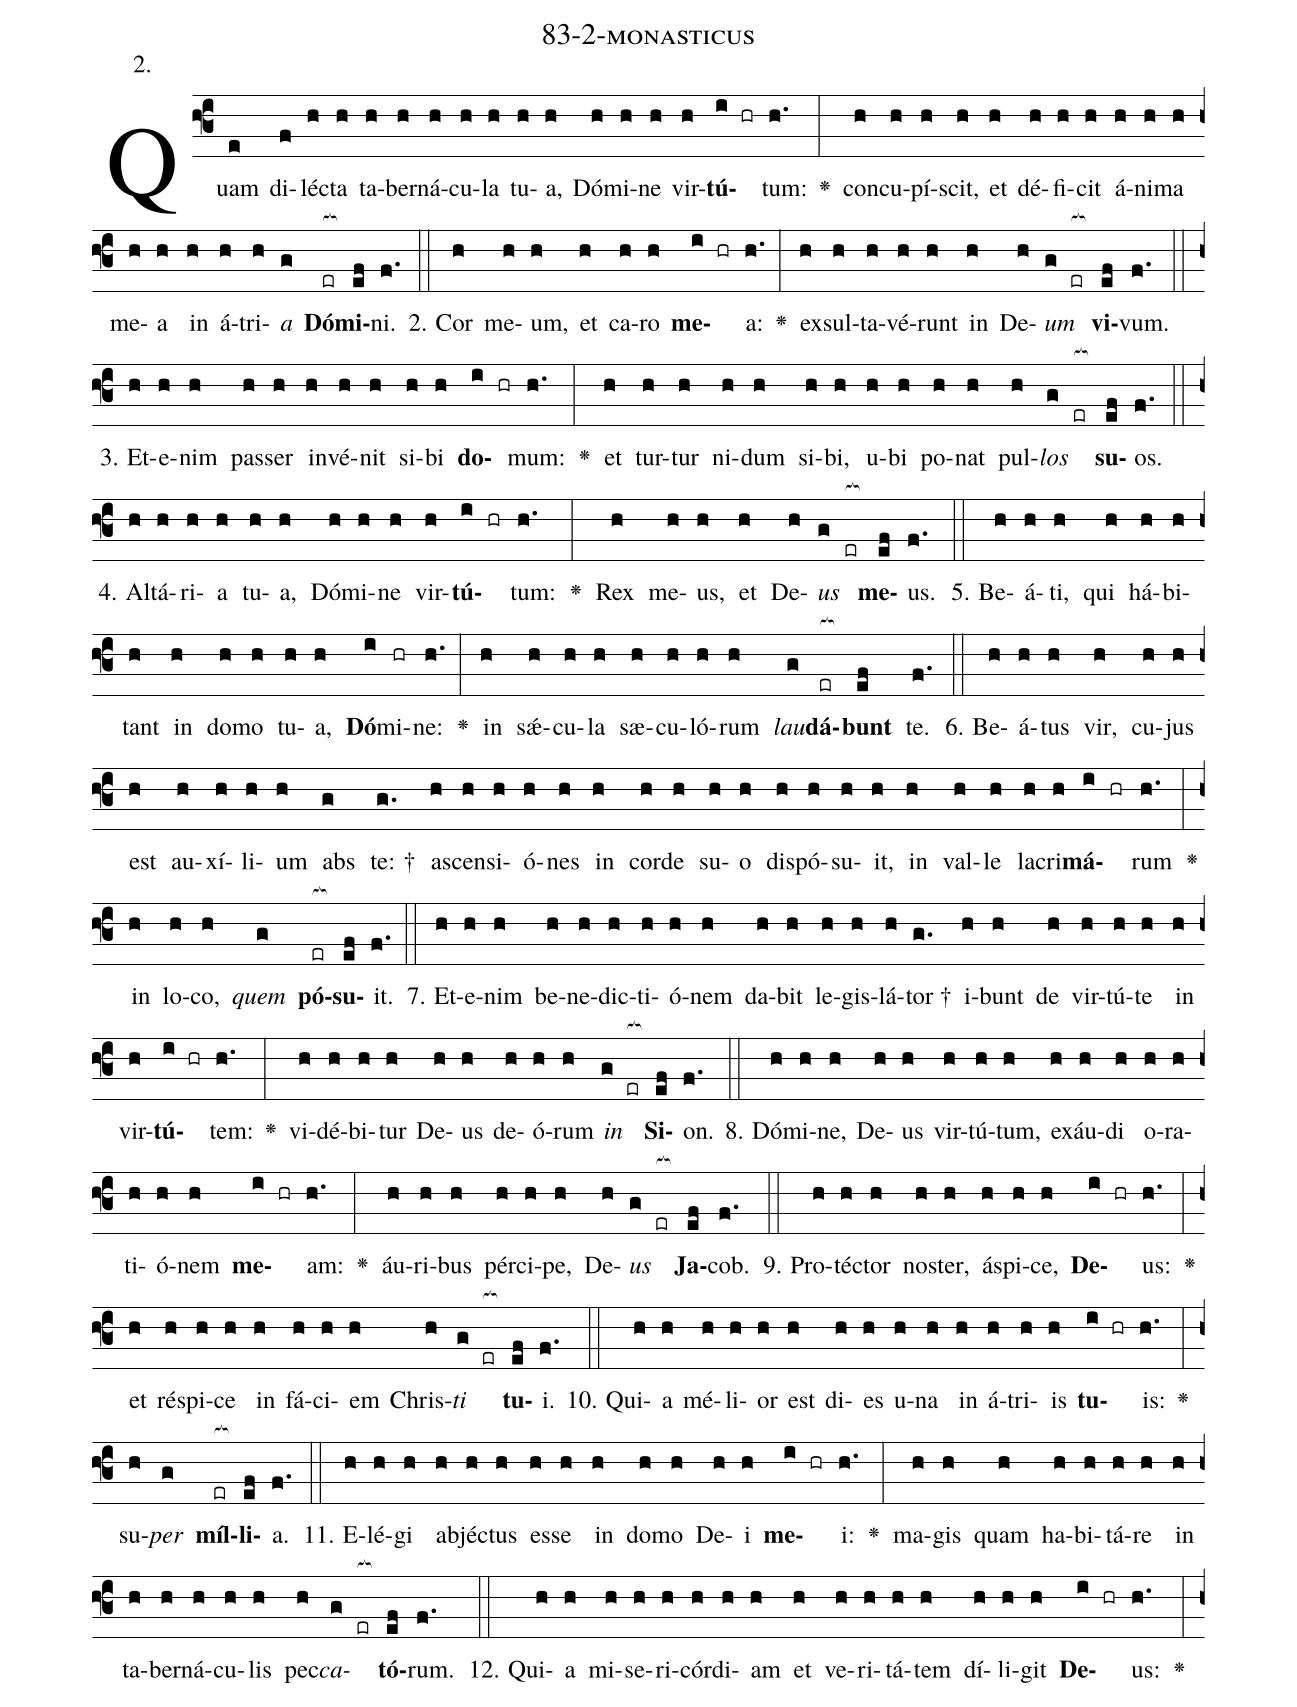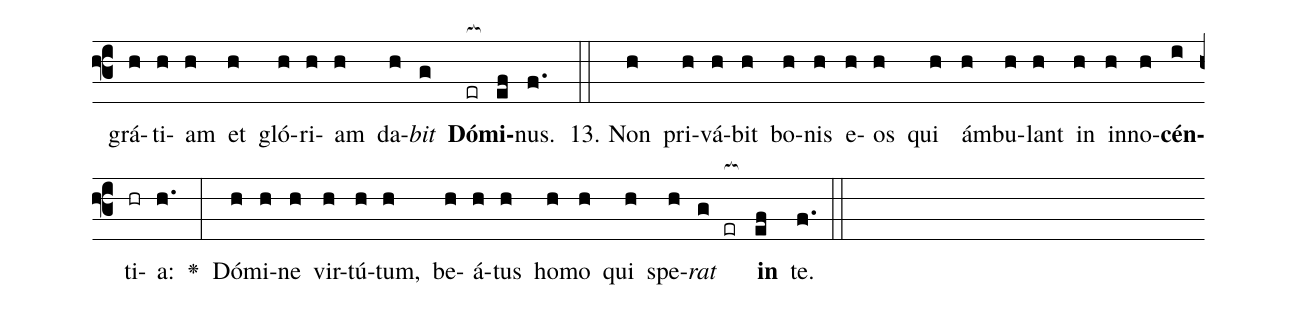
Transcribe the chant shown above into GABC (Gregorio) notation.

name: 83-2-monasticus;
annotation: 2.;
%%
(f3)Quam(e) di(f)léc(h)ta(h) ta(h)ber(h)ná(h)cu(h)la(h) tu(h)a,(h) Dó(h)mi(h)ne(h) vir(h)<b>tú</b>(i hr)tum:(h.) <v>\greheightstar</v>(:) con(h)cu(h)pí(h)scit,(h) et(h) dé(h)fi(h)cit(h) á(h)ni(h)ma(h) me(h)a(h) in(h) á(h)tri(h)<i>a</i>(g) <b>Dó</b>(er[ocb:1{])<b>mi</b>(ef[ocb:0}])ni.(f.) (::)
2. Cor(h) me(h)um,(h) et(h) ca(h)ro(h) <b>me</b>(i hr)a:(h.) <v>\greheightstar</v>(:) ex(h)sul(h)ta(h)vé(h)runt(h) in(h) De(h)<i>um</i>(g er[ocb:1{]) <b>vi</b>(ef[ocb:0}])vum.(f.) (::)
3. Et(h)e(h)nim(h) pas(h)ser(h) in(h)vé(h)nit(h) si(h)bi(h) <b>do</b>(i hr)mum:(h.) <v>\greheightstar</v>(:) et(h) tur(h)tur(h) ni(h)dum(h) si(h)bi,(h) u(h)bi(h) po(h)nat(h) pul(h)<i>los</i>(g er[ocb:1{]) <b>su</b>(ef[ocb:0}])os.(f.) (::)
4. Al(h)tá(h)ri(h)a(h) tu(h)a,(h) Dó(h)mi(h)ne(h) vir(h)<b>tú</b>(i hr)tum:(h.) <v>\greheightstar</v>(:) Rex(h) me(h)us,(h) et(h) De(h)<i>us</i>(g er[ocb:1{]) <b>me</b>(ef[ocb:0}])us.(f.) (::)
5. Be(h)á(h)ti,(h) qui(h) há(h)bi(h)tant(h) in(h) do(h)mo(h) tu(h)a,(h) <b>Dó</b>(i)mi(hr)ne:(h.) <v>\greheightstar</v>(:) in(h) sǽ(h)cu(h)la(h) sæ(h)cu(h)ló(h)rum(h) <i>lau</i>(g)<b>dá</b>(er[ocb:1{])<b>bunt</b>(ef[ocb:0}]) te.(f.) (::)
6. Be(h)á(h)tus(h) vir,(h) cu(h)jus(h) est(h) au(h)xí(h)li(h)um(h) abs(g) te: †(g.) a(h)scen(h)si(h)ó(h)nes(h) in(h) cor(h)de(h) su(h)o(h) dis(h)pó(h)su(h)it,(h) in(h) val(h)le(h) la(h)cri(h)<b>má</b>(i hr)rum(h.) <v>\greheightstar</v>(:) in(h) lo(h)co,(h) <i>quem</i>(g) <b>pó</b>(er[ocb:1{])<b>su</b>(ef[ocb:0}])it.(f.) (::)
7. Et(h)e(h)nim(h) be(h)ne(h)dic(h)ti(h)ó(h)nem(h) da(h)bit(h) le(h)gis(h)lá(h)tor †(g.) i(h)bunt(h) de(h) vir(h)tú(h)te(h) in(h) vir(h)<b>tú</b>(i hr)tem:(h.) <v>\greheightstar</v>(:) vi(h)dé(h)bi(h)tur(h) De(h)us(h) de(h)ó(h)rum(h) <i>in</i>(g er[ocb:1{]) <b>Si</b>(ef[ocb:0}])on.(f.) (::)
8. Dó(h)mi(h)ne,(h) De(h)us(h) vir(h)tú(h)tum,(h) ex(h)áu(h)di(h) o(h)ra(h)ti(h)ó(h)nem(h) <b>me</b>(i hr)am:(h.) <v>\greheightstar</v>(:) áu(h)ri(h)bus(h) pér(h)ci(h)pe,(h) De(h)<i>us</i>(g er[ocb:1{]) <b>Ja</b>(ef[ocb:0}])cob.(f.) (::)
9. Pro(h)téc(h)tor(h) nos(h)ter,(h) á(h)spi(h)ce,(h) <b>De</b>(i hr)us:(h.) <v>\greheightstar</v>(:) et(h) ré(h)spi(h)ce(h) in(h) fá(h)ci(h)em(h) Chris(h)<i>ti</i>(g er[ocb:1{]) <b>tu</b>(ef[ocb:0}])i.(f.) (::)
10. Qui(h)a(h) mé(h)li(h)or(h) est(h) di(h)es(h) u(h)na(h) in(h) á(h)tri(h)is(h) <b>tu</b>(i hr)is:(h.) <v>\greheightstar</v>(:) su(h)<i>per</i>(g) <b>míl</b>(er[ocb:1{])<b>li</b>(ef[ocb:0}])a.(f.) (::)
11. E(h)lé(h)gi(h) ab(h)jéc(h)tus(h) es(h)se(h) in(h) do(h)mo(h) De(h)i(h) <b>me</b>(i hr)i:(h.) <v>\greheightstar</v>(:) ma(h)gis(h) quam(h) ha(h)bi(h)tá(h)re(h) in(h) ta(h)ber(h)ná(h)cu(h)lis(h) pec(h)<i>ca</i>(g er[ocb:1{])<b>tó</b>(ef[ocb:0}])rum.(f.) (::)
12. Qui(h)a(h) mi(h)se(h)ri(h)cór(h)di(h)am(h) et(h) ve(h)ri(h)tá(h)tem(h) dí(h)li(h)git(h) <b>De</b>(i hr)us:(h.) <v>\greheightstar</v>(:) grá(h)ti(h)am(h) et(h) gló(h)ri(h)am(h) da(h)<i>bit</i>(g) <b>Dó</b>(er[ocb:1{])<b>mi</b>(ef[ocb:0}])nus.(f.) (::)
13. Non(h) pri(h)vá(h)bit(h) bo(h)nis(h) e(h)os(h) qui(h) ám(h)bu(h)lant(h) in(h) in(h)no(h)<b>cén</b>(i)ti(hr)a:(h.) <v>\greheightstar</v>(:) Dó(h)mi(h)ne(h) vir(h)tú(h)tum,(h) be(h)á(h)tus(h) ho(h)mo(h) qui(h) spe(h)<i>rat</i>(g er[ocb:1{]) <b>in</b>(ef[ocb:0}]) te.(f.) (::)
